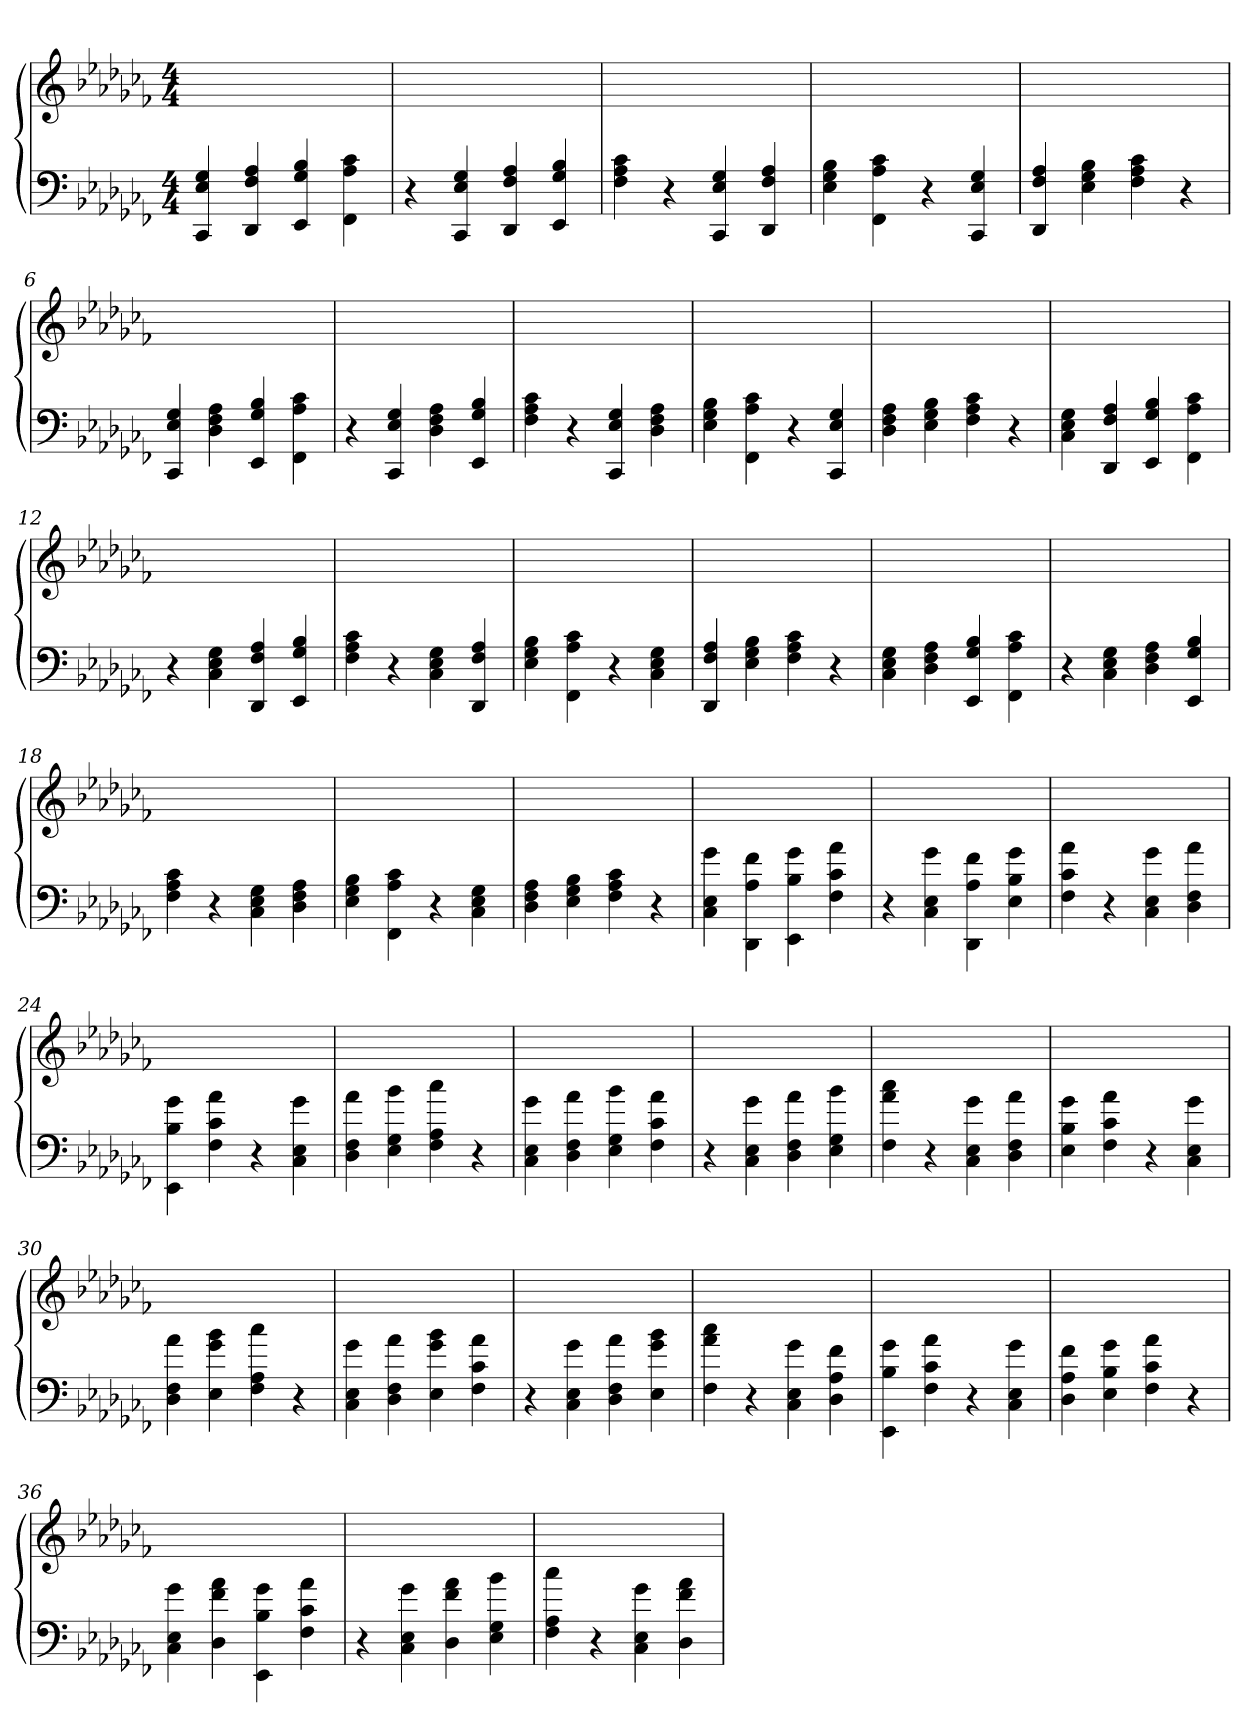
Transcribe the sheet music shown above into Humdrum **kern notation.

**kern	**kern
*part2	*part1
*staff2	*staff1
*clefF4	*clefG2
*k[b-e-a-d-g-c-f-]	*k[b-e-a-d-g-c-f-]
*C-:	*C-:
*M4/4	*M4/4
*MM60	*MM60
=1	=1
4CC- 4E- 4G-	1ryy
4DD- 4F- 4A-	.
4EE- 4G- 4B-	.
4FF- 4A- 4c-	.
=2	=2
4r	1ryy
4CC- 4E- 4G-	.
4DD- 4F- 4A-	.
4EE- 4G- 4B-	.
=3	=3
4F- 4A- 4c-	1ryy
4r	.
4CC- 4E- 4G-	.
4DD- 4F- 4A-	.
=4	=4
4E- 4G- 4B-	1ryy
4FF- 4A- 4c-	.
4r	.
4CC- 4E- 4G-	.
=5	=5
4DD- 4F- 4A-	1ryy
4E- 4G- 4B-	.
4F- 4A- 4c-	.
4r	.
=6	=6
4CC- 4E- 4G-	1ryy
4D- 4F- 4A-	.
4EE- 4G- 4B-	.
4FF- 4A- 4c-	.
=7	=7
4r	1ryy
4CC- 4E- 4G-	.
4D- 4F- 4A-	.
4EE- 4G- 4B-	.
=8	=8
4F- 4A- 4c-	1ryy
4r	.
4CC- 4E- 4G-	.
4D- 4F- 4A-	.
=9	=9
4E- 4G- 4B-	1ryy
4FF- 4A- 4c-	.
4r	.
4CC- 4E- 4G-	.
=10	=10
4D- 4F- 4A-	1ryy
4E- 4G- 4B-	.
4F- 4A- 4c-	.
4r	.
=11	=11
4C- 4E- 4G-	1ryy
4DD- 4F- 4A-	.
4EE- 4G- 4B-	.
4FF- 4A- 4c-	.
=12	=12
4r	1ryy
4C- 4E- 4G-	.
4DD- 4F- 4A-	.
4EE- 4G- 4B-	.
=13	=13
4F- 4A- 4c-	1ryy
4r	.
4C- 4E- 4G-	.
4DD- 4F- 4A-	.
=14	=14
4E- 4G- 4B-	1ryy
4FF- 4A- 4c-	.
4r	.
4C- 4E- 4G-	.
=15	=15
4DD- 4F- 4A-	1ryy
4E- 4G- 4B-	.
4F- 4A- 4c-	.
4r	.
=16	=16
4C- 4E- 4G-	1ryy
4D- 4F- 4A-	.
4EE- 4G- 4B-	.
4FF- 4A- 4c-	.
=17	=17
4r	1ryy
4C- 4E- 4G-	.
4D- 4F- 4A-	.
4EE- 4G- 4B-	.
=18	=18
4F- 4A- 4c-	1ryy
4r	.
4C- 4E- 4G-	.
4D- 4F- 4A-	.
=19	=19
4E- 4G- 4B-	1ryy
4FF- 4A- 4c-	.
4r	.
4C- 4E- 4G-	.
=20	=20
4D- 4F- 4A-	1ryy
4E- 4G- 4B-	.
4F- 4A- 4c-	.
4r	.
=21	=21
4C- 4E- 4g-	1ryy
4DD- 4A- 4f-	.
4EE- 4B- 4g-	.
4F- 4c- 4a-	.
=22	=22
4r	1ryy
4C- 4E- 4g-	.
4DD- 4A- 4f-	.
4E- 4B- 4g-	.
=23	=23
4F- 4c- 4a-	1ryy
4r	.
4C- 4E- 4g-	.
4D- 4F- 4a-	.
=24	=24
4EE- 4B- 4g-	1ryy
4F- 4c- 4a-	.
4r	.
4C- 4E- 4g-	.
=25	=25
4D- 4F- 4a-	1ryy
4E- 4G- 4b-	.
4F- 4A- 4cc-	.
4r	.
=26	=26
4C- 4E- 4g-	1ryy
4D- 4F- 4a-	.
4E- 4G- 4b-	.
4F- 4c- 4a-	.
=27	=27
4r	1ryy
4C- 4E- 4g-	.
4D- 4F- 4a-	.
4E- 4G- 4b-	.
=28	=28
4F- 4a- 4cc-	1ryy
4r	.
4C- 4E- 4g-	.
4D- 4F- 4a-	.
=29	=29
4E- 4B- 4g-	1ryy
4F- 4c- 4a-	.
4r	.
4C- 4E- 4g-	.
=30	=30
4D- 4F- 4a-	1ryy
4E- 4g- 4b-	.
4F- 4A- 4cc-	.
4r	.
=31	=31
4C- 4E- 4g-	1ryy
4D- 4F- 4a-	.
4E- 4g- 4b-	.
4F- 4c- 4a-	.
=32	=32
4r	1ryy
4C- 4E- 4g-	.
4D- 4F- 4a-	.
4E- 4g- 4b-	.
=33	=33
4F- 4a- 4cc-	1ryy
4r	.
4C- 4E- 4g-	.
4D- 4A- 4f-	.
=34	=34
4EE- 4B- 4g-	1ryy
4F- 4c- 4a-	.
4r	.
4C- 4E- 4g-	.
=35	=35
4D- 4A- 4f-	1ryy
4E- 4B- 4g-	.
4F- 4c- 4a-	.
4r	.
=36	=36
4C- 4E- 4g-	1ryy
4D- 4f- 4a-	.
4EE- 4B- 4g-	.
4F- 4c- 4a-	.
=37	=37
4r	1ryy
4C- 4E- 4g-	.
4D- 4f- 4a-	.
4E- 4G- 4b-	.
=38	=38
4F- 4A- 4cc-	1ryy
4r	.
4C- 4E- 4g-	.
4D- 4f- 4a-	.
=	=
*-	*-
